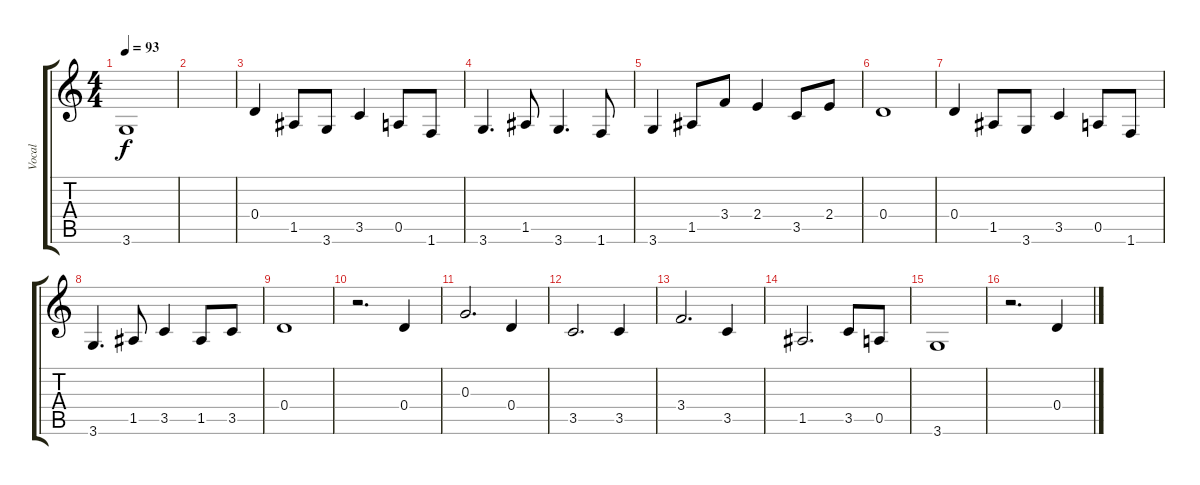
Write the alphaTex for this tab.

\track ("Vocal" "Vocal") {instrument acousticguitarsteel}
\staff {score tabs}
\tuning (E4 B3 G3 D3 A2 E2) {hide}
\ts (4 4)
\tempo 93
\clef g2
\ks c
3.6.1{dy f} |
|
0.4.4 1.5.8 3.6.8 3.5.4 0.5.8 1.6.8 |
3.6.4{d} 1.5.8 3.6.4{d} 1.6.8 |
3.6.4 1.5.8 3.4.8 2.4.4 3.5.8 2.4.8 |
0.4.1 |
0.4.4 1.5.8 3.6.8 3.5.4 0.5.8 1.6.8 |
3.6.4{d} 1.5.8 3.5.4 1.5.8 3.5.8 |
0.4.1 |
r.2{d} 0.4.4 |
0.3.2{d} 0.4.4 |
3.5.2{d} 3.5.4 |
3.4.2{d} 3.5.4 |
1.5.2{d} 3.5.8 0.5.8 |
3.6.1 |
r.2{d} 0.4.4
